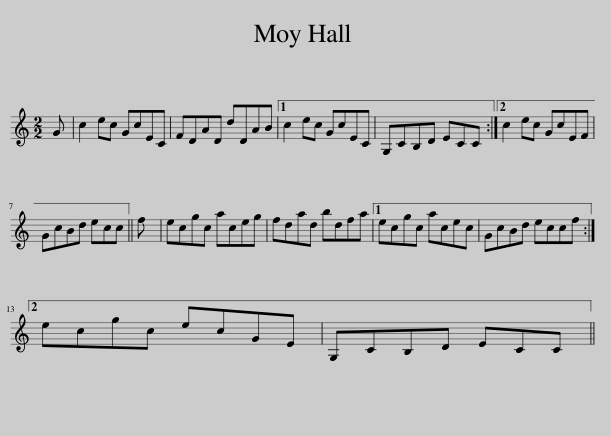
X:1
L:1/8
M:2/2
I:linebreak $
K:C
V:1 treble
V:1
 G | c2 ec GcEC | FDAD dDAB |1 c2 ec GcEC | G,CB,D ECC :|2 %5
 c2 ec GcEF |$ GcBd ecc || f | ecgc aceg | fdad bdfa |1 %10
 ecgc acec | GcBd eccf :|2$ ecgc ecGE | G,CB,D ECC || %14
